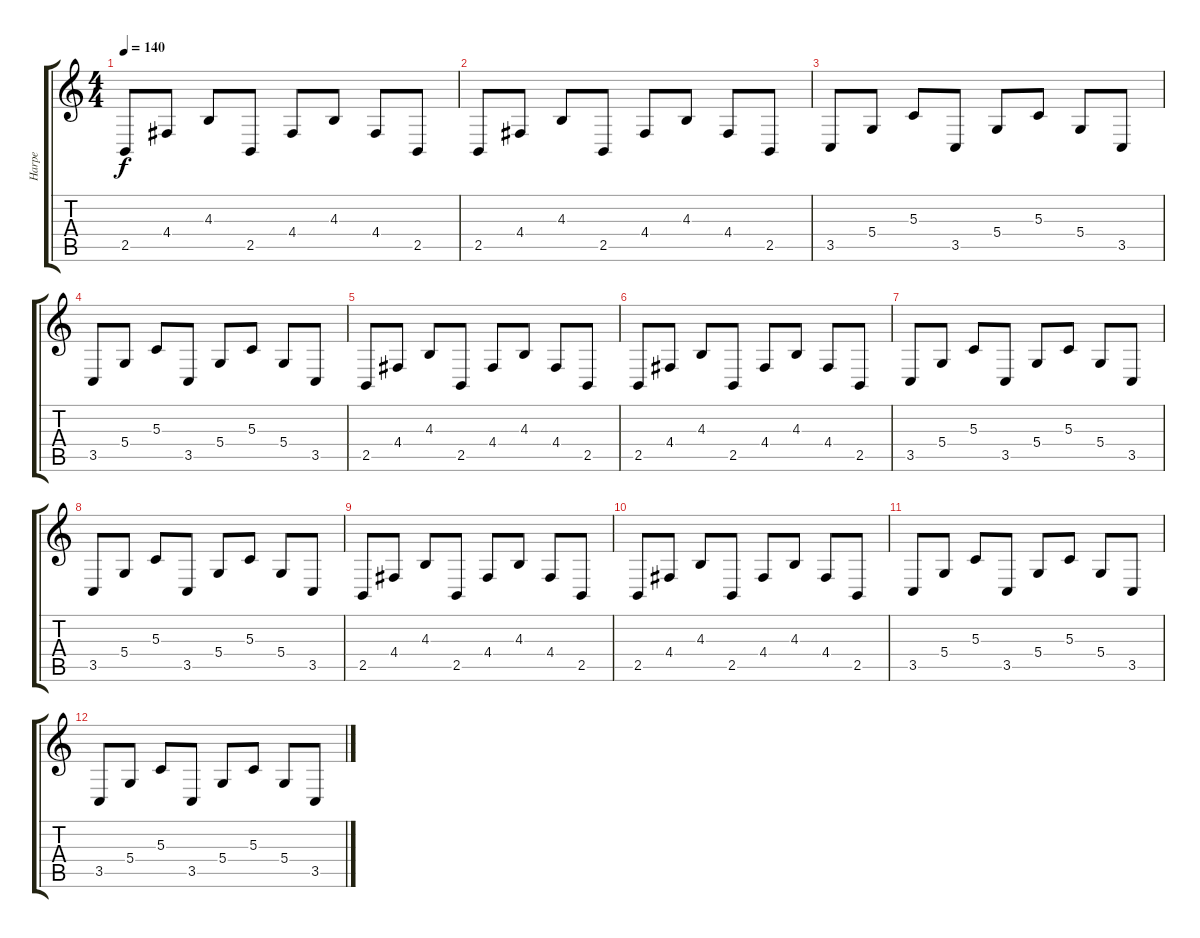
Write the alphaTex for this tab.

\track ("Harpe" "Harpe") {instrument orchestralharp}
\staff {score tabs}
\tuning (E4 B3 G3 D3 A2 E2) {hide}
\ts (4 4)
\tempo 140
\clef g2
\ks c
2.5.8{dy f} 4.4.8 4.3.8 2.5.8 4.4.8 4.3.8 4.4.8 2.5.8 |
2.5.8 4.4.8 4.3.8 2.5.8 4.4.8 4.3.8 4.4.8 2.5.8 |
3.5.8 5.4.8 5.3.8 3.5.8 5.4.8 5.3.8 5.4.8 3.5.8 |
3.5.8 5.4.8 5.3.8 3.5.8 5.4.8 5.3.8 5.4.8 3.5.8 |
2.5.8{volume 12} 4.4.8 4.3.8 2.5.8 4.4.8 4.3.8 4.4.8 2.5.8 |
2.5.8{volume 11} 4.4.8 4.3.8 2.5.8 4.4.8 4.3.8 4.4.8 2.5.8 |
3.5.8{volume 10} 5.4.8 5.3.8 3.5.8 5.4.8 5.3.8 5.4.8 3.5.8 |
3.5.8{volume 9} 5.4.8 5.3.8 3.5.8 5.4.8 5.3.8 5.4.8 3.5.8 |
2.5.8{volume 8} 4.4.8 4.3.8 2.5.8 4.4.8 4.3.8 4.4.8 2.5.8 |
2.5.8{volume 6} 4.4.8 4.3.8 2.5.8 4.4.8 4.3.8 4.4.8 2.5.8 |
3.5.8{volume 5} 5.4.8 5.3.8 3.5.8 5.4.8 5.3.8 5.4.8 3.5.8 |
3.5.8{volume 4} 5.4.8 5.3.8 3.5.8 5.4.8 5.3.8 5.4.8 3.5.8
